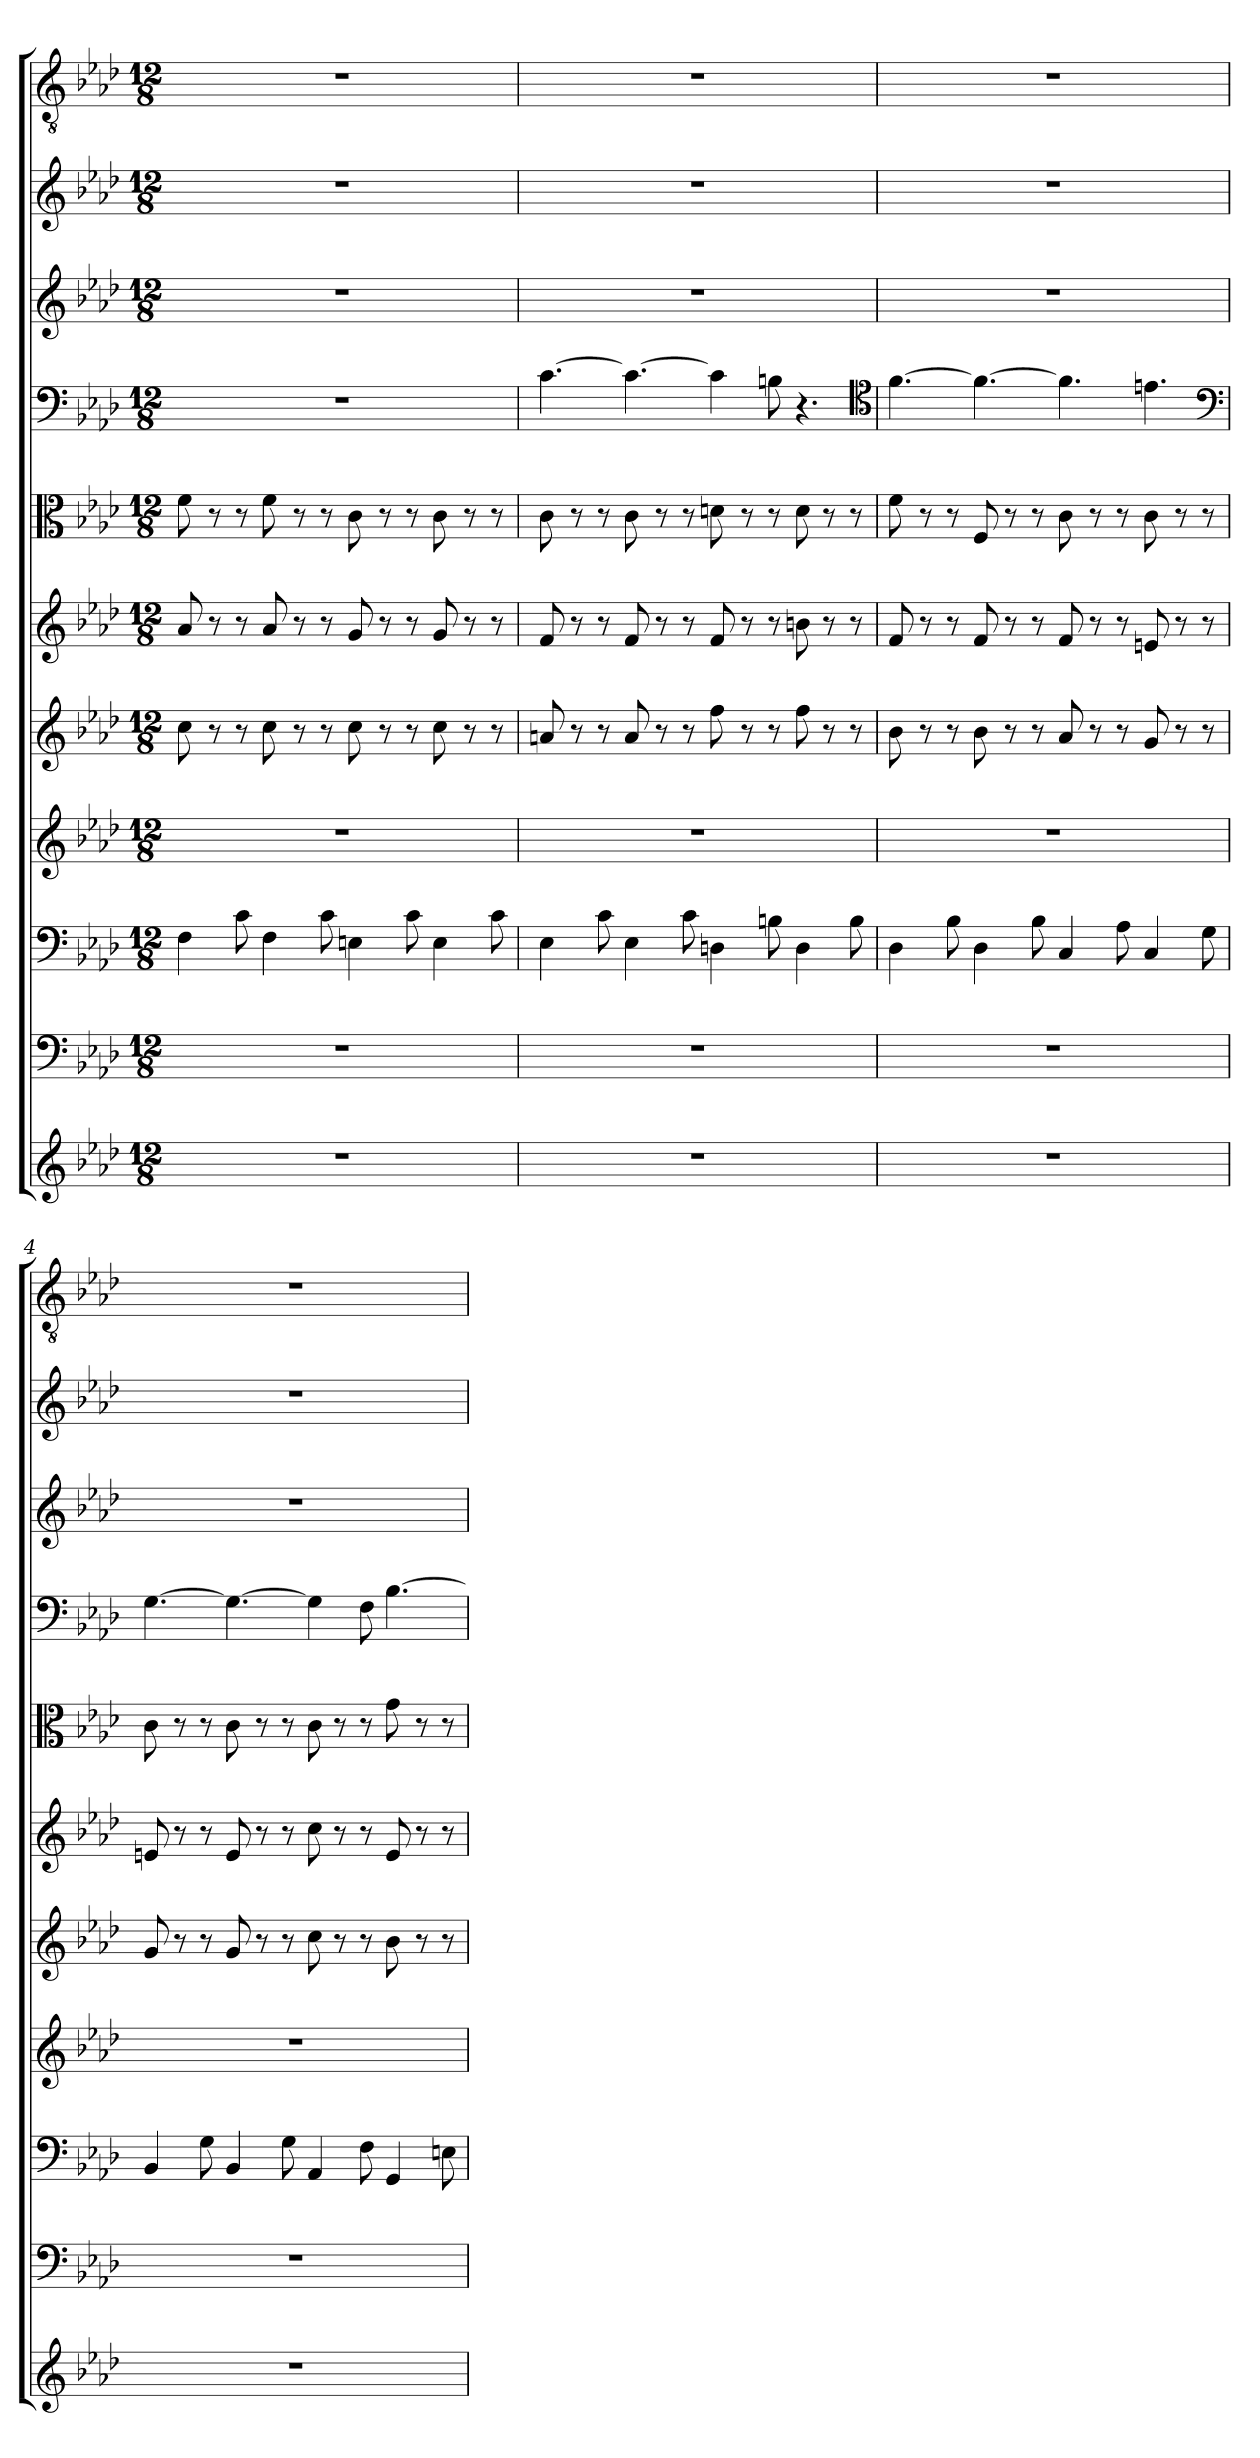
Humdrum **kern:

**kern	**kern	**kern	**kern	**kern	**kern	**kern	**kern	**kern	**kern	**kern
*part11	*part10	*part9	*part8	*part7	*part6	*part5	*part4	*part3	*part2	*part1
*staff11	*staff10	*staff9	*staff8	*staff7	*staff6	*staff5	*staff4	*staff3	*staff2	*staff1
*clefG2	*clefF4	*clefF4	*clefG2	*clefG2	*clefG2	*clefC3	*clefF4	*clefG2	*clefG2	*clefGv2
*k[b-e-a-d-]	*k[b-e-a-d-]	*k[b-e-a-d-]	*k[b-e-a-d-]	*k[b-e-a-d-]	*k[b-e-a-d-]	*k[b-e-a-d-]	*k[b-e-a-d-]	*k[b-e-a-d-]	*k[b-e-a-d-]	*k[b-e-a-d-]
*f:	*f:	*f:	*f:	*f:	*f:	*f:	*f:	*f:	*f:	*f:
*M12/8	*M12/8	*M12/8	*M12/8	*M12/8	*M12/8	*M12/8	*M12/8	*M12/8	*M12/8	*M12/8
=1	=1	=1	=1	=1	=1	=1	=1	=1	=1	=1
1.r	1.r	4F\	1.r	8cc\	8a-/	8f\	1.r	1.r	1.r	1.r
.	.	.	.	8r	8r	8r	.	.	.	.
.	.	8c\	.	8r	8r	8r	.	.	.	.
.	.	4F\	.	8cc\	8a-/	8f\	.	.	.	.
.	.	.	.	8r	8r	8r	.	.	.	.
.	.	8c\	.	8r	8r	8r	.	.	.	.
.	.	4En\	.	8cc\	8g/	8c\	.	.	.	.
.	.	.	.	8r	8r	8r	.	.	.	.
.	.	8c\	.	8r	8r	8r	.	.	.	.
.	.	4E\	.	8cc\	8g/	8c\	.	.	.	.
.	.	.	.	8r	8r	8r	.	.	.	.
.	.	8c\	.	8r	8r	8r	.	.	.	.
=2	=2	=2	=2	=2	=2	=2	=2	=2	=2	=2
1.r	1.r	4E-\	1.r	8an/	8f/	8c\	[4.c\	1.r	1.r	1.r
.	.	.	.	8r	8r	8r	.	.	.	.
.	.	8c\	.	8r	8r	8r	.	.	.	.
.	.	4E-\	.	8a/	8f/	8c\	4.c\_	.	.	.
.	.	.	.	8r	8r	8r	.	.	.	.
.	.	8c\	.	8r	8r	8r	.	.	.	.
.	.	4Dn\	.	8ff\	8f/	8dn\	4c\]	.	.	.
.	.	.	.	8r	8r	8r	.	.	.	.
.	.	8Bn\	.	8r	8r	8r	8Bn\	.	.	.
.	.	4D\	.	8ff\	8bn\	8d\	4.r	.	.	.
.	.	.	.	8r	8r	8r	.	.	.	.
.	.	8B\	.	8r	8r	8r	.	.	.	.
*	*	*	*	*	*	*	*clefC4	*	*	*
=3	=3	=3	=3	=3	=3	=3	=3	=3	=3	=3
1.r	1.r	4D-\	1.r	8b-\	8f/	8f\	[4.f\	1.r	1.r	1.r
.	.	.	.	8r	8r	8r	.	.	.	.
.	.	8B-\	.	8r	8r	8r	.	.	.	.
.	.	4D-\	.	8b-\	8f/	8F/	4.f\_	.	.	.
.	.	.	.	8r	8r	8r	.	.	.	.
.	.	8B-\	.	8r	8r	8r	.	.	.	.
.	.	4C/	.	8a-/	8f/	8c\	4.f\]	.	.	.
.	.	.	.	8r	8r	8r	.	.	.	.
.	.	8A-\	.	8r	8r	8r	.	.	.	.
.	.	4C/	.	8g/	8en/	8c\	4.en\	.	.	.
.	.	.	.	8r	8r	8r	.	.	.	.
.	.	8G\	.	8r	8r	8r	.	.	.	.
*	*	*	*	*	*	*	*clefF4	*	*	*
=4	=4	=4	=4	=4	=4	=4	=4	=4	=4	=4
1.r	1.r	4BB-/	1.r	8g/	8en/	8c\	[4.G\	1.r	1.r	1.r
.	.	.	.	8r	8r	8r	.	.	.	.
.	.	8G\	.	8r	8r	8r	.	.	.	.
.	.	4BB-/	.	8g/	8e/	8c\	4.G\_	.	.	.
.	.	.	.	8r	8r	8r	.	.	.	.
.	.	8G\	.	8r	8r	8r	.	.	.	.
.	.	4AA-/	.	8cc\	8cc\	8c\	4G\]	.	.	.
.	.	.	.	8r	8r	8r	.	.	.	.
.	.	8F\	.	8r	8r	8r	8F\	.	.	.
.	.	4GG/	.	8b-\	8e/	8g\	[4.B-\	.	.	.
.	.	.	.	8r	8r	8r	.	.	.	.
.	.	8En\	.	8r	8r	8r	.	.	.	.
=	=	=	=	=	=	=	=	=	=	=
*-	*-	*-	*-	*-	*-	*-	*-	*-	*-	*-
